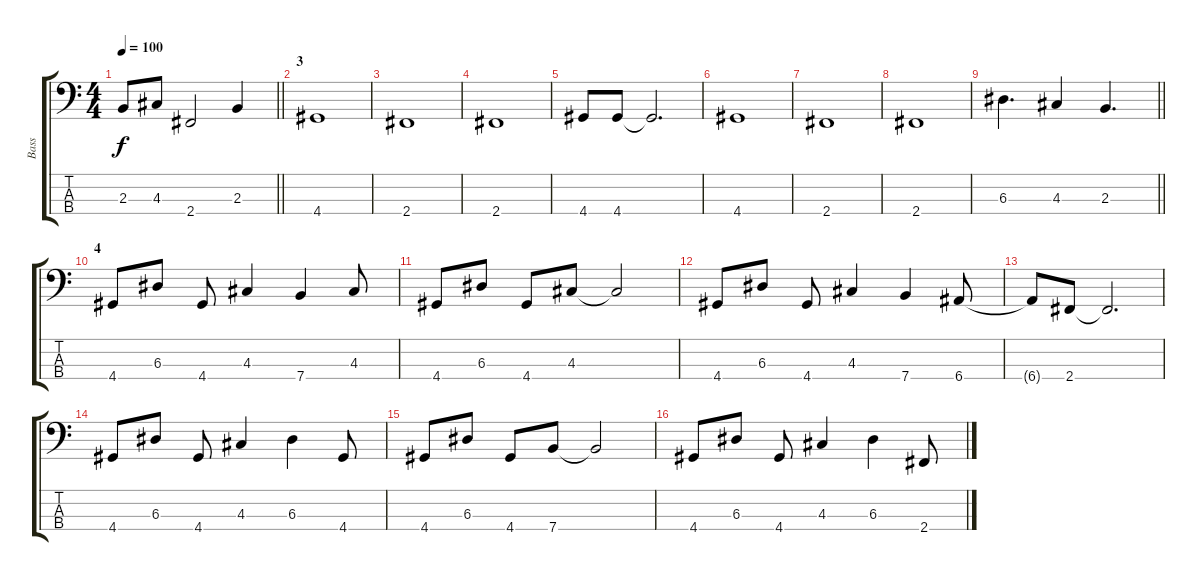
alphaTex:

\track ("Bass" "Bass") {instrument electricbassfinger}
\staff {score tabs}
\tuning (G2 D2 A1 E1) {hide}
\ts (4 4)
\tempo 100
\clef f4
\barLineRight lightlight
\ks c
2.3{t}.8{dy f} 4.3.8 2.4.2 2.3.4 |
\section ("" "3")
4.4.1 |
2.4.1 |
2.4.1 |
4.4.8 4.4.8 4.4{t}.2{d} |
4.4.1 |
2.4.1 |
2.4.1 |
\barLineRight lightlight
6.3.4{d} 4.3.4 2.3.4{d} |
\section ("" "4")
4.4.8 6.3.8 4.4.8 4.3.4 7.4.4 4.3.8 |
4.4.8 6.3.8 4.4.8 4.3.8 4.3{t}.2 |
4.4.8 6.3.8 4.4.8 4.3.4 7.4.4 6.4.8 |
6.4{t}.8 2.4.8 2.4{t}.2{d} |
4.4.8 6.3.8 4.4.8 4.3.4 6.3.4 4.4.8 |
4.4.8 6.3.8 4.4.8 7.4.8 7.4{t}.2 |
4.4.8 6.3.8 4.4.8 4.3.4 6.3.4 2.4.8
